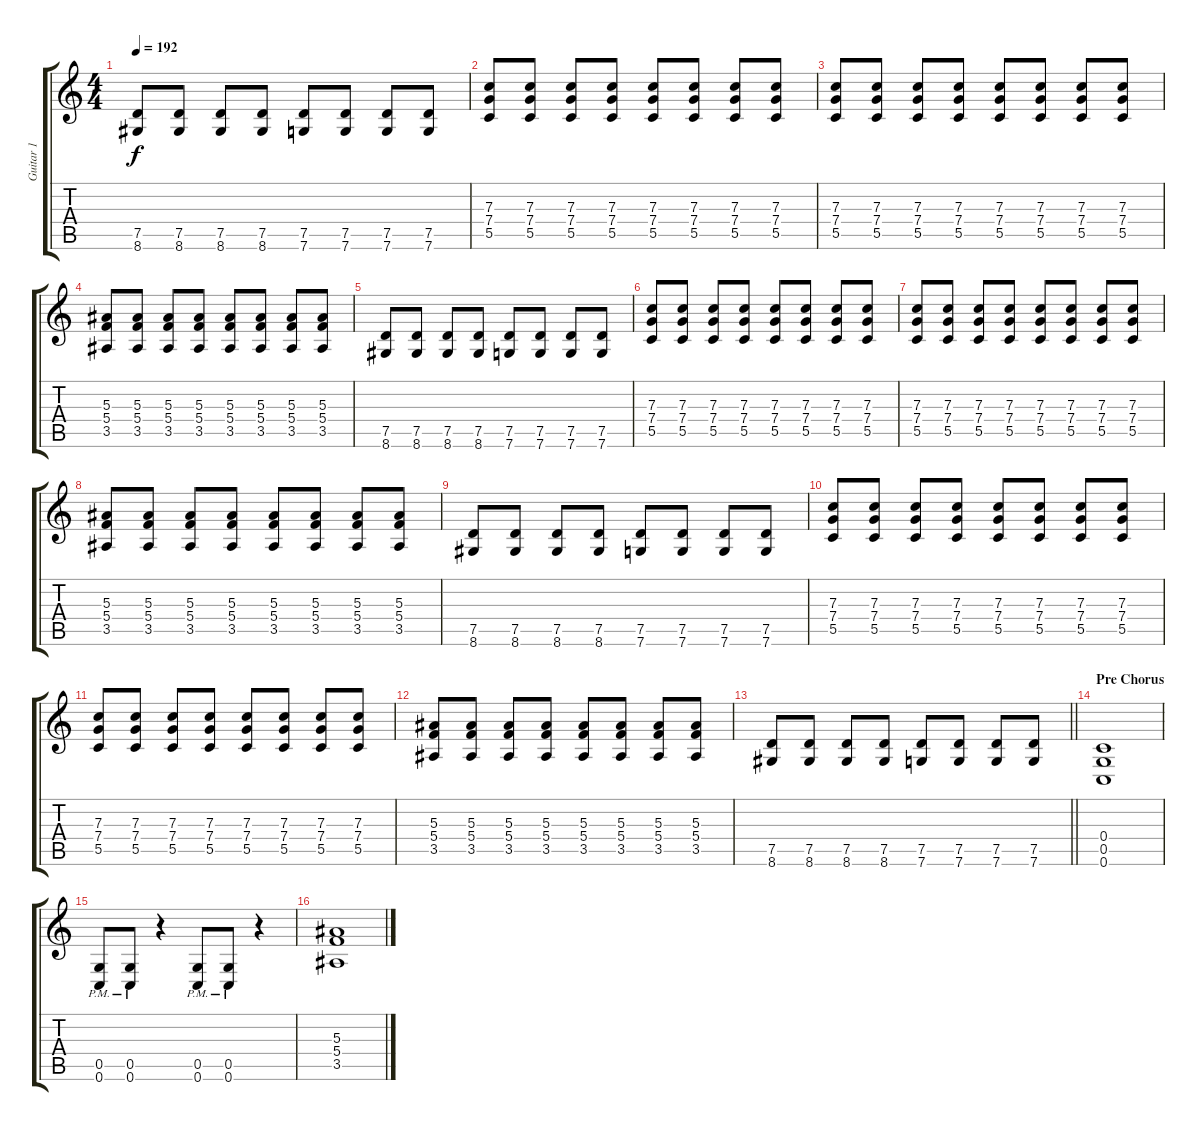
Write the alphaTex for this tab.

\track ("Guitar 1" "Guitar 1") {instrument overdrivenguitar}
\staff {score tabs}
\tuning (D4 A3 F3 C3 G2 C2) {hide}
\ts (4 4)
\tempo 192
\clef g2
\ks c
(7.5 8.6).8{dy f} (7.5 8.6).8 (7.5 8.6).8 (7.5 8.6).8 (7.5 7.6).8 (7.5 7.6).8 (7.5 7.6).8 (7.5 7.6).8 |
(7.3 7.4 5.5).8 (7.3 7.4 5.5).8 (7.3 7.4 5.5).8 (7.3 7.4 5.5).8 (7.3 7.4 5.5).8 (7.3 7.4 5.5).8 (7.3 7.4 5.5).8 (7.3 7.4 5.5).8 |
(7.3 7.4 5.5).8 (7.3 7.4 5.5).8 (7.3 7.4 5.5).8 (7.3 7.4 5.5).8 (7.3 7.4 5.5).8 (7.3 7.4 5.5).8 (7.3 7.4 5.5).8 (7.3 7.4 5.5).8 |
(5.3 5.4 3.5).8 (5.3 5.4 3.5).8 (5.3 5.4 3.5).8 (5.3 5.4 3.5).8 (5.3 5.4 3.5).8 (5.3 5.4 3.5).8 (5.3 5.4 3.5).8 (5.3 5.4 3.5).8 |
(7.5 8.6).8 (7.5 8.6).8 (7.5 8.6).8 (7.5 8.6).8 (7.5 7.6).8 (7.5 7.6).8 (7.5 7.6).8 (7.5 7.6).8 |
(7.3 7.4 5.5).8 (7.3 7.4 5.5).8 (7.3 7.4 5.5).8 (7.3 7.4 5.5).8 (7.3 7.4 5.5).8 (7.3 7.4 5.5).8 (7.3 7.4 5.5).8 (7.3 7.4 5.5).8 |
(7.3 7.4 5.5).8 (7.3 7.4 5.5).8 (7.3 7.4 5.5).8 (7.3 7.4 5.5).8 (7.3 7.4 5.5).8 (7.3 7.4 5.5).8 (7.3 7.4 5.5).8 (7.3 7.4 5.5).8 |
(5.3 5.4 3.5).8 (5.3 5.4 3.5).8 (5.3 5.4 3.5).8 (5.3 5.4 3.5).8 (5.3 5.4 3.5).8 (5.3 5.4 3.5).8 (5.3 5.4 3.5).8 (5.3 5.4 3.5).8 |
(7.5 8.6).8 (7.5 8.6).8 (7.5 8.6).8 (7.5 8.6).8 (7.5 7.6).8 (7.5 7.6).8 (7.5 7.6).8 (7.5 7.6).8 |
(7.3 7.4 5.5).8 (7.3 7.4 5.5).8 (7.3 7.4 5.5).8 (7.3 7.4 5.5).8 (7.3 7.4 5.5).8 (7.3 7.4 5.5).8 (7.3 7.4 5.5).8 (7.3 7.4 5.5).8 |
(7.3 7.4 5.5).8 (7.3 7.4 5.5).8 (7.3 7.4 5.5).8 (7.3 7.4 5.5).8 (7.3 7.4 5.5).8 (7.3 7.4 5.5).8 (7.3 7.4 5.5).8 (7.3 7.4 5.5).8 |
(5.3 5.4 3.5).8 (5.3 5.4 3.5).8 (5.3 5.4 3.5).8 (5.3 5.4 3.5).8 (5.3 5.4 3.5).8 (5.3 5.4 3.5).8 (5.3 5.4 3.5).8 (5.3 5.4 3.5).8 |
\barLineRight lightlight
(7.5 8.6).8 (7.5 8.6).8 (7.5 8.6).8 (7.5 8.6).8 (7.5 7.6).8 (7.5 7.6).8 (7.5 7.6).8 (7.5 7.6).8 |
\section ("" "Pre Chorus")
(0.4 0.5 0.6).1 |
(0.5{pm} 0.6{pm}).8 (0.5{pm} 0.6{pm}).8 r.4 (0.5{pm} 0.6{pm}).8 (0.5{pm} 0.6{pm}).8 r.4 |
(5.3 5.4 3.5).1
